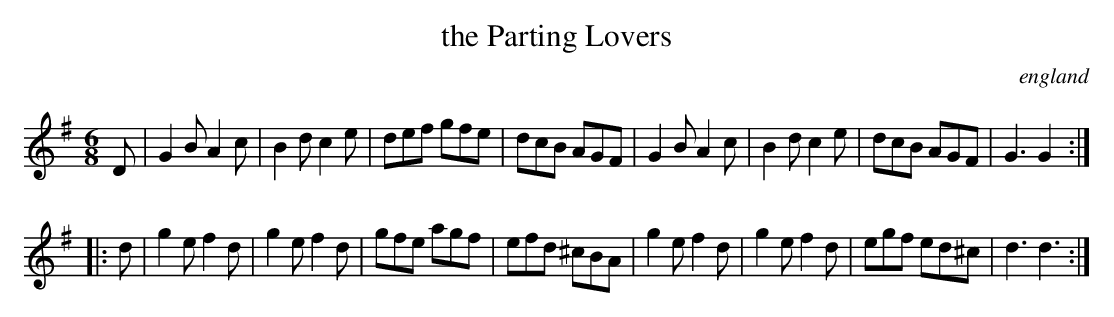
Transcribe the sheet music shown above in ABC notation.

X:1
T:the Parting Lovers
O:england
M:6/8
K:G
D |\
G2B A2c | B2d c2e | def gfe | dcB AGF | \
G2B A2c | B2d c2e | dcB AGF | G3 G2 :|
|:d|\
g2e f2d | g2e f2d | gfe agf | efd ^cBA |\
g2e f2d | g2e f2d | egf ed^c | d3 d3 :|
